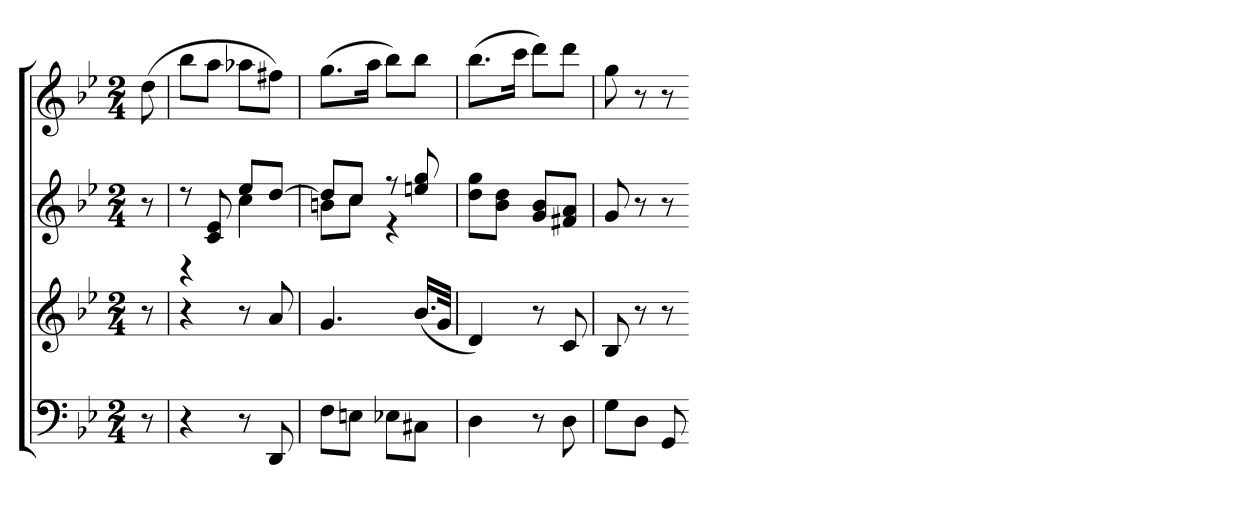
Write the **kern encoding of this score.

**kern	**kern	**kern	**kern
*part4	*part3	*part2	*part1
*staff4	*staff3	*staff2	*staff1
*clefF4	*clefG2	*clefG2	*clefG2
*k[b-e-]	*k[b-e-]	*k[b-e-]	*k[b-e-]
*g:	*g:	*g:	*g:
*M2/4	*M2/4	*M2/4	*M2/4
=	=	=	=
8r	8r	8r	(8dd
=	=	=	=
*	*	*^	*
4r	4r	8r	4r	8bb-L
.	.	8c 8e-	.	8aaJ
8r	8r	8ee-L	4cc	8aa-XL
8DD	8a	[8ddJ	.	8ff#XJ)
=	=	=	=	=
8FL	4.g	8ddL]	8bnL	(8.ggL
8EnJ	.	8ccJ	8ccJ	.
.	.	.	.	16aaJk
8E-XL	.	8r	4r	8bb-L)
8C#XJ	(16.b-LL	8een 8gg	.	8bb-J
.	32gJJk	.	.	.
*	*	*v	*v	*
=	=	=	=
4D	4d)	8dd 8ggL	(8.bb-L
.	.	8b- 8ddJ	.
.	.	.	16cccJk
8r	8r	8g 8b-L	8dddL)
8D	8c	8f#X 8aJ	8dddJ
=	=	=	=
8GL	8B-	8g	8gg
8DJ	8r	8r	8r
8GG	8r	8r	8r
=-	=-	=-	=-
*-	*-	*-	*-
